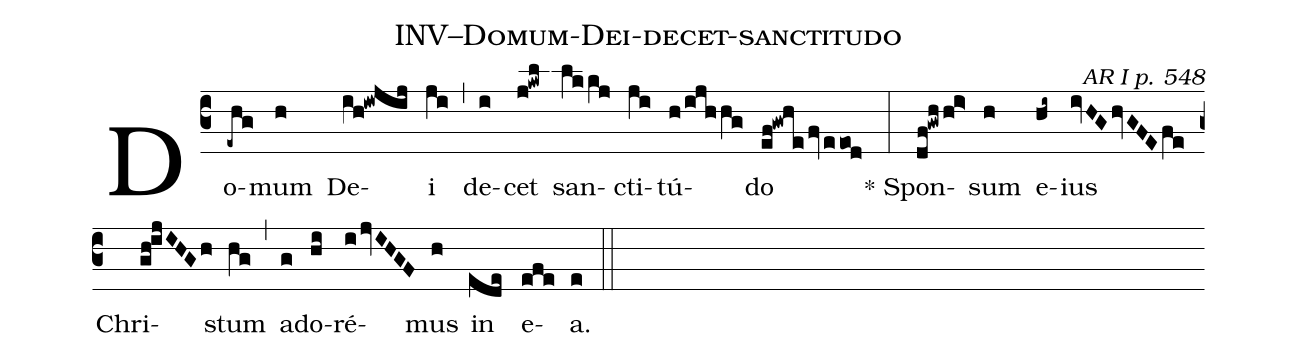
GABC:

name: INV--Domum-Dei-decet-sanctitudo;
commentary: AR I p. 548;
%%
(c3) Do(-ehg)mum(h) De(ih!iwjij)i(ji) (,) de(i)cet(j!kwl) san(lkkj)cti(ji)tú(h/ijhhg)do(ef!gwhe/fv/eeod) (:) * Spon(df!gwhhi>)sum(h) e(hi~)ius(ivHGhvGFEfe) Chri(gh!ijIHGh)stum(hg) (,) a(g)do(hi)ré(i/jvIHGF)mus(h) in(ede) e(efe)a.(e) (::)
